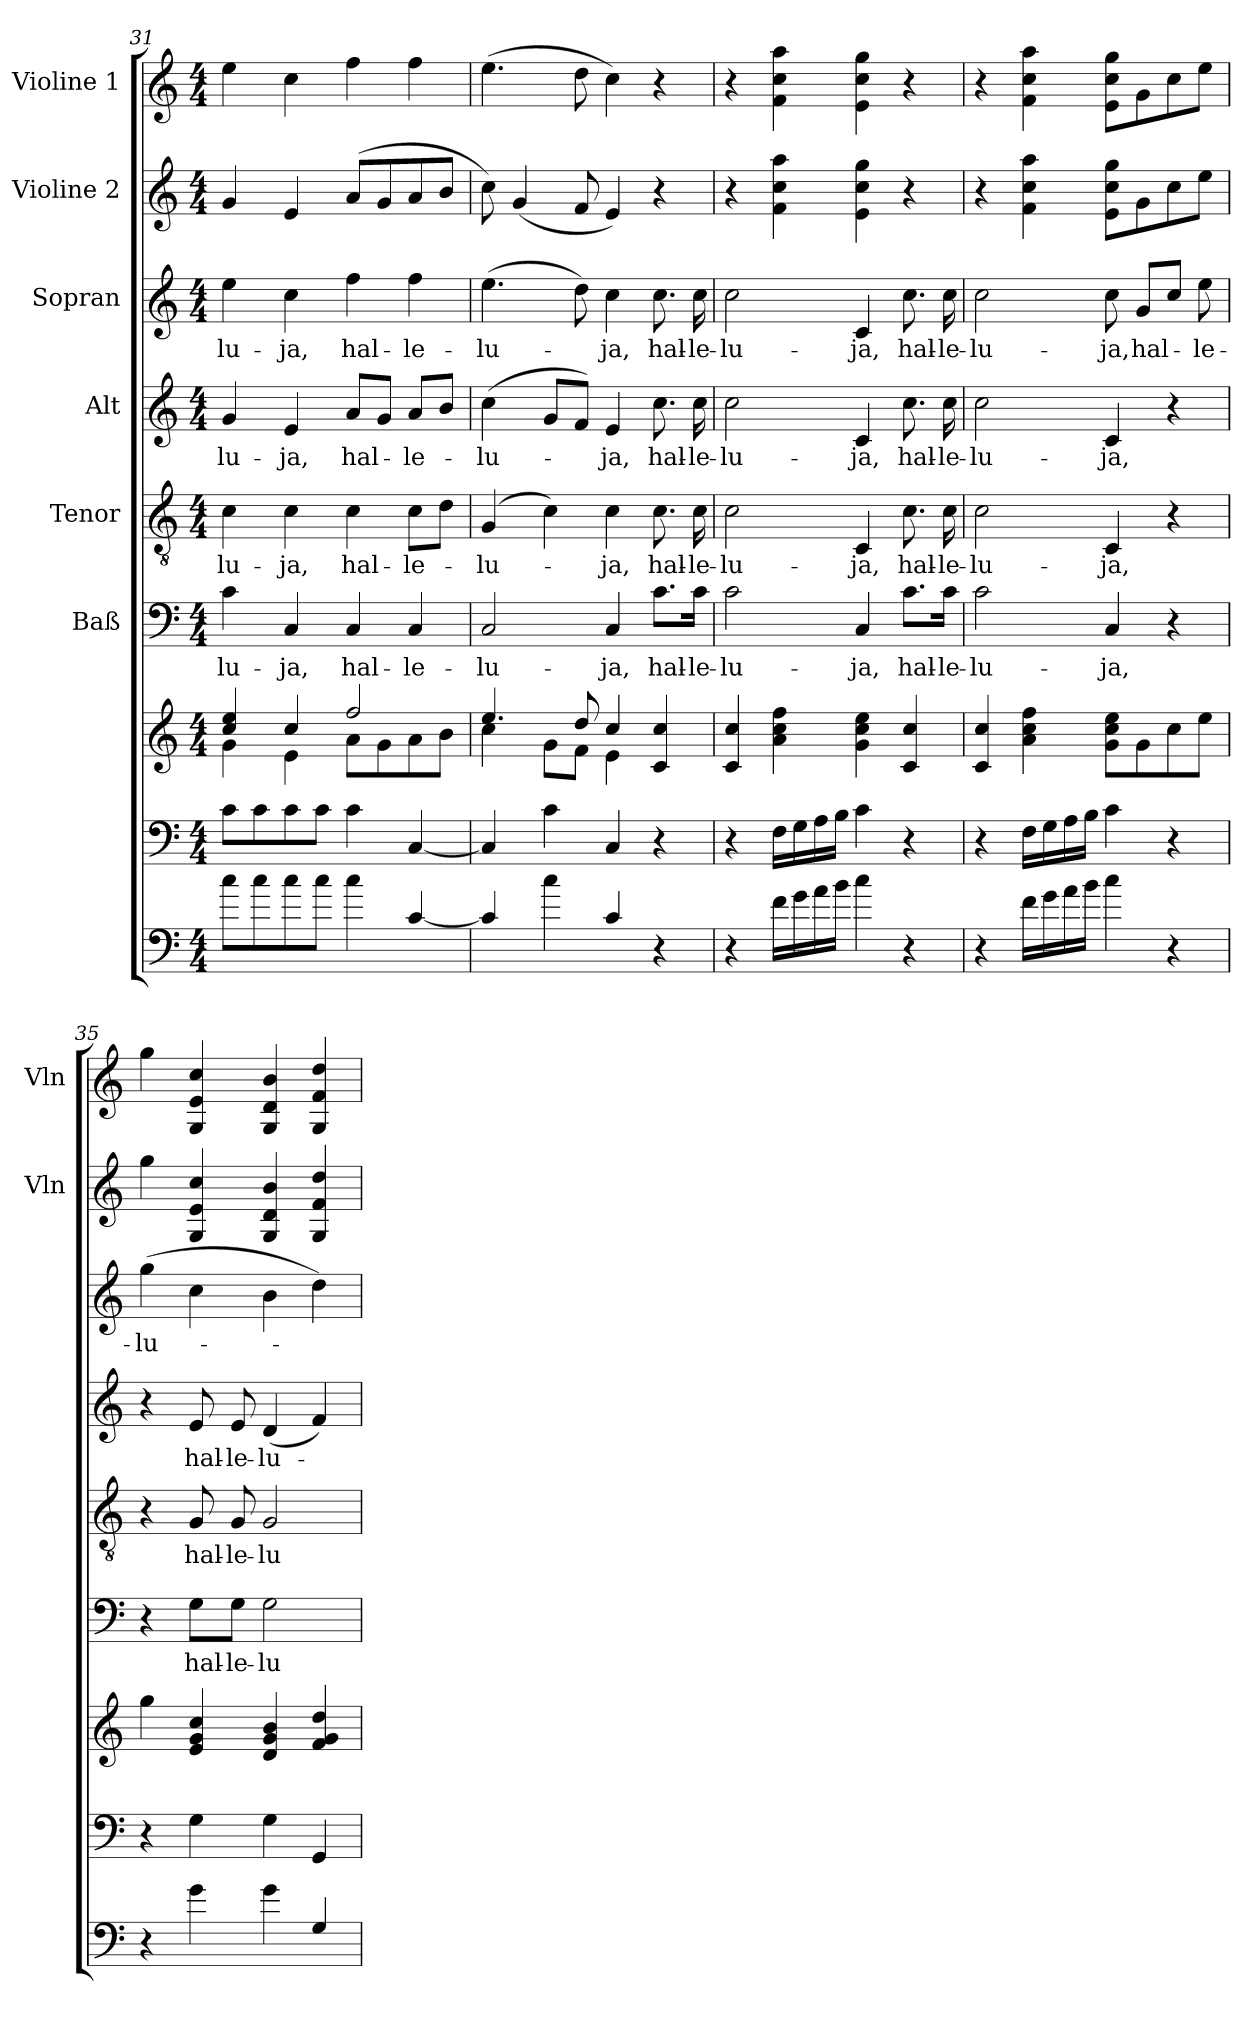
**kern	**kern	**kern	**kern	**text	**kern	**text	**kern	**text	**kern	**text	**kern	**kern
*part8	*part7	*part7	*part6	*part6	*part5	*part5	*part4	*part4	*part3	*part3	*part2	*part1
*staff9	*staff8	*staff7	*staff6	*staff6	*staff5	*staff5	*staff4	*staff4	*staff3	*staff3	*staff2	*staff1
*	*	*	*I"Baß	*	*I"Tenor	*	*I"Alt	*	*I"Sopran	*	*I"Violine 2	*I"Violine 1
*	*	*	*	*	*	*	*	*	*	*	*I'Vln	*I'Vln
*clefF4	*clefF4	*clefG2	*clefF4	*	*clefGv2	*	*clefG2	*	*clefG2	*	*clefG2	*clefG2
*ITrd7c12	*	*	*	*	*	*	*	*	*	*	*	*
*k[]	*k[]	*k[]	*k[]	*	*k[]	*	*k[]	*	*k[]	*	*k[]	*k[]
*C:	*C:	*C:	*C:	*	*C:	*	*C:	*	*C:	*	*C:	*C:
*M4/4	*M4/4	*M4/4	*M4/4	*	*M4/4	*	*M4/4	*	*M4/4	*	*M4/4	*M4/4
=31	=31	=31	=31	=31	=31	=31	=31	=31	=31	=31	=31	=31
*	*	*^	*	*	*	*	*	*	*	*	*	*
!	!	!	!	!	!LO:LY:b	!	!LO:LY:b	!	!LO:LY:b	!	!LO:LY:b	!	!
8c\L	8c\L	4cc/ 4ee/	4g\	4c\	-lu-	4c\	-lu-	4g/	-lu-	4ee\	-lu-	4g/	4ee\
8c\	8c\	.	.	.	.	.	.	.	.	.	.	.	.
!	!	!	!	!	!LO:LY:b	!	!LO:LY:b	!	!LO:LY:b	!	!LO:LY:b	!	!
8c\	8c\	4cc/	4e\	4C/	-ja,	4c\	-ja,	4e/	-ja,	4cc\	-ja,	4e/	4cc\
8c\J	8c\J	.	.	.	.	.	.	.	.	.	.	.	.
!	!	!	!	!	!LO:LY:b	!	!LO:LY:b	!	!LO:LY:b	!	!LO:LY:b	!	!
4c\	4c\	2ff/	8a\L	4C/	hal-	4c\	hal-	8a/L	hal-	4ff\	hal-	(<8a/L	4ff\
.	.	.	8g\	.	.	.	.	8g/J	.	.	.	8g/	.
!	!	!	!	!	!LO:LY:b	!	!LO:LY:b	!	!LO:LY:b	!	!LO:LY:b	!	!
[4C/	[4C/	.	8a\	4C/	-le-	8c\L	-le-	8a/L	-le-	4ff\	-le-	8a/	4ff\
.	.	.	8b\J	.	.	8d\J	.	8b/J	.	.	.	8b/J	.
=32	=32	=32	=32	=32	=32	=32	=32	=32	=32	=32	=32	=32	=32
!	!	!	!	!	!LO:LY:b	!	!LO:LY:b	!	!LO:LY:b	!	!LO:LY:b	!	!
4C/]	4C/]	4.ee/	4cc\	2C/	-lu-	(4G/	-lu-	(<4cc\	-lu-	(>4.ee\	-lu-	8cc\)	(>4.ee\
.	.	.	.	.	.	.	.	.	.	.	.	(<4g/	.
4c\	4c\	.	8g\L	.	.	4c\)	.	8g/L	.	.	.	.	.
.	.	8dd/	8f\J	.	.	.	.	8f/J)	.	8dd\)	.	8f/	8dd\
!	!	!	!	!	!LO:LY:b	!	!LO:LY:b	!	!LO:LY:b	!	!LO:LY:b	!	!
4C/	4C/	4cc/	4e\	4C/	-ja,	4c\	-ja,	4e/	-ja,	4cc\	-ja,	4e/)	4cc\)
!	!	!	!	!	!LO:LY:b	!	!LO:LY:b	!	!LO:LY:b	!	!LO:LY:b	!	!
4r	4r	4c/ 4cc/	4ryy	8.c\L	hal-	8.c\	hal-	8.cc\	hal-	8.cc\	hal-	4r	4r
!	!	!	!	!	!LO:LY:b	!	!LO:LY:b	!	!LO:LY:b	!	!LO:LY:b	!	!
.	.	.	.	16c\Jk	-le-	16c\	-le-	16cc\	-le-	16cc\	-le-	.	.
*	*	*v	*v	*	*	*	*	*	*	*	*	*	*
!!LO:PB:g=z
=33	=33	=33	=33	=33	=33	=33	=33	=33	=33	=33	=33	=33
!	!	!	!	!LO:LY:b	!	!LO:LY:b	!	!LO:LY:b	!	!LO:LY:b	!	!
4r	4r	4c/ 4cc/	2c\	-lu-	2c\	-lu-	2cc\	-lu-	2cc\	-lu-	4r	4r
16F\LL	16F\LL	4a\ 4cc\ 4ff\	.	.	.	.	.	.	.	.	4f\ 4cc\ 4aa\	4f\ 4cc\ 4aa\
16G\	16G\	.	.	.	.	.	.	.	.	.	.	.
16A\	16A\	.	.	.	.	.	.	.	.	.	.	.
16B\JJ	16B\JJ	.	.	.	.	.	.	.	.	.	.	.
!	!	!	!	!LO:LY:b	!	!LO:LY:b	!	!LO:LY:b	!	!LO:LY:b	!	!
4c\	4c\	4g\ 4cc\ 4ee\	4C/	-ja,	4C/	-ja,	4c/	-ja,	4c/	-ja,	4e\ 4cc\ 4gg\	4e\ 4cc\ 4gg\
!	!	!	!	!LO:LY:b	!	!LO:LY:b	!	!LO:LY:b	!	!LO:LY:b	!	!
4r	4r	4c/ 4cc/	8.c\L	hal-	8.c\	hal-	8.cc\	hal-	8.cc\	hal-	4r	4r
!	!	!	!	!LO:LY:b	!	!LO:LY:b	!	!LO:LY:b	!	!LO:LY:b	!	!
.	.	.	16c\Jk	-le-	16c\	-le-	16cc\	-le-	16cc\	-le-	.	.
=34	=34	=34	=34	=34	=34	=34	=34	=34	=34	=34	=34	=34
!	!	!	!	!LO:LY:b	!	!LO:LY:b	!	!LO:LY:b	!	!LO:LY:b	!	!
4r	4r	4c/ 4cc/	2c\	-lu-	2c\	-lu-	2cc\	-lu-	2cc\	-lu-	4r	4r
16F\LL	16F\LL	4a\ 4cc\ 4ff\	.	.	.	.	.	.	.	.	4f\ 4cc\ 4aa\	4f\ 4cc\ 4aa\
16G\	16G\	.	.	.	.	.	.	.	.	.	.	.
16A\	16A\	.	.	.	.	.	.	.	.	.	.	.
16B\JJ	16B\JJ	.	.	.	.	.	.	.	.	.	.	.
!	!	!	!	!LO:LY:b	!	!LO:LY:b	!	!LO:LY:b	!	!LO:LY:b	!	!
4c\	4c\	8g\ 8cc\ 8ee\L	4C/	-ja,	4C/	-ja,	4c/	-ja,	8cc\	-ja,	8e\ 8cc\ 8gg\L	8e\ 8cc\ 8gg\L
!	!	!	!	!	!	!	!	!	!	!LO:LY:b	!	!
.	.	8g\	.	.	.	.	.	.	8g/L	hal-	8g\	8g\
4r	4r	8cc\	4r	.	4r	.	4r	.	8cc/J	.	8cc\	8cc\
!	!	!	!	!	!	!	!	!	!	!LO:LY:b	!	!
.	.	8ee\J	.	.	.	.	.	.	8ee\	-le-	8ee\J	8ee\J
=35	=35	=35	=35	=35	=35	=35	=35	=35	=35	=35	=35	=35
!	!	!	!	!	!	!	!	!	!	!LO:LY:b	!	!
4r	4r	4gg\	4r	.	4r	.	4r	.	(>4gg\	-lu-	4gg\	4gg\
!	!	!	!	!LO:LY:b	!	!LO:LY:b	!	!LO:LY:b	!	!	!	!
4G\	4G\	4e/ 4g/ 4cc/	8G\L	hal-	8G/	hal-	8e/	hal-	4cc\	.	4G/ 4e/ 4cc/	4G/ 4e/ 4cc/
!	!	!	!	!LO:LY:b	!	!LO:LY:b	!	!LO:LY:b	!	!	!	!
.	.	.	8G\J	-le-	8G/	-le-	8e/	-le-	.	.	.	.
!	!	!	!	!LO:LY:b	!	!LO:LY:b	!	!LO:LY:b	!	!	!	!
4G\	4G\	4d/ 4g/ 4b/	2G\	-lu-	2G/	-lu-	(<4d/	-lu-	4b\	.	4G/ 4d/ 4b/	4G/ 4d/ 4b/
4GG/	4GG/	4f/ 4g/ 4dd/	.	.	.	.	4f/)	.	4dd\)	.	4G/ 4f/ 4dd/	4G/ 4f/ 4dd/
=	=	=	=	=	=	=	=	=	=	=	=	=
*-	*-	*-	*-	*-	*-	*-	*-	*-	*-	*-	*-	*-
